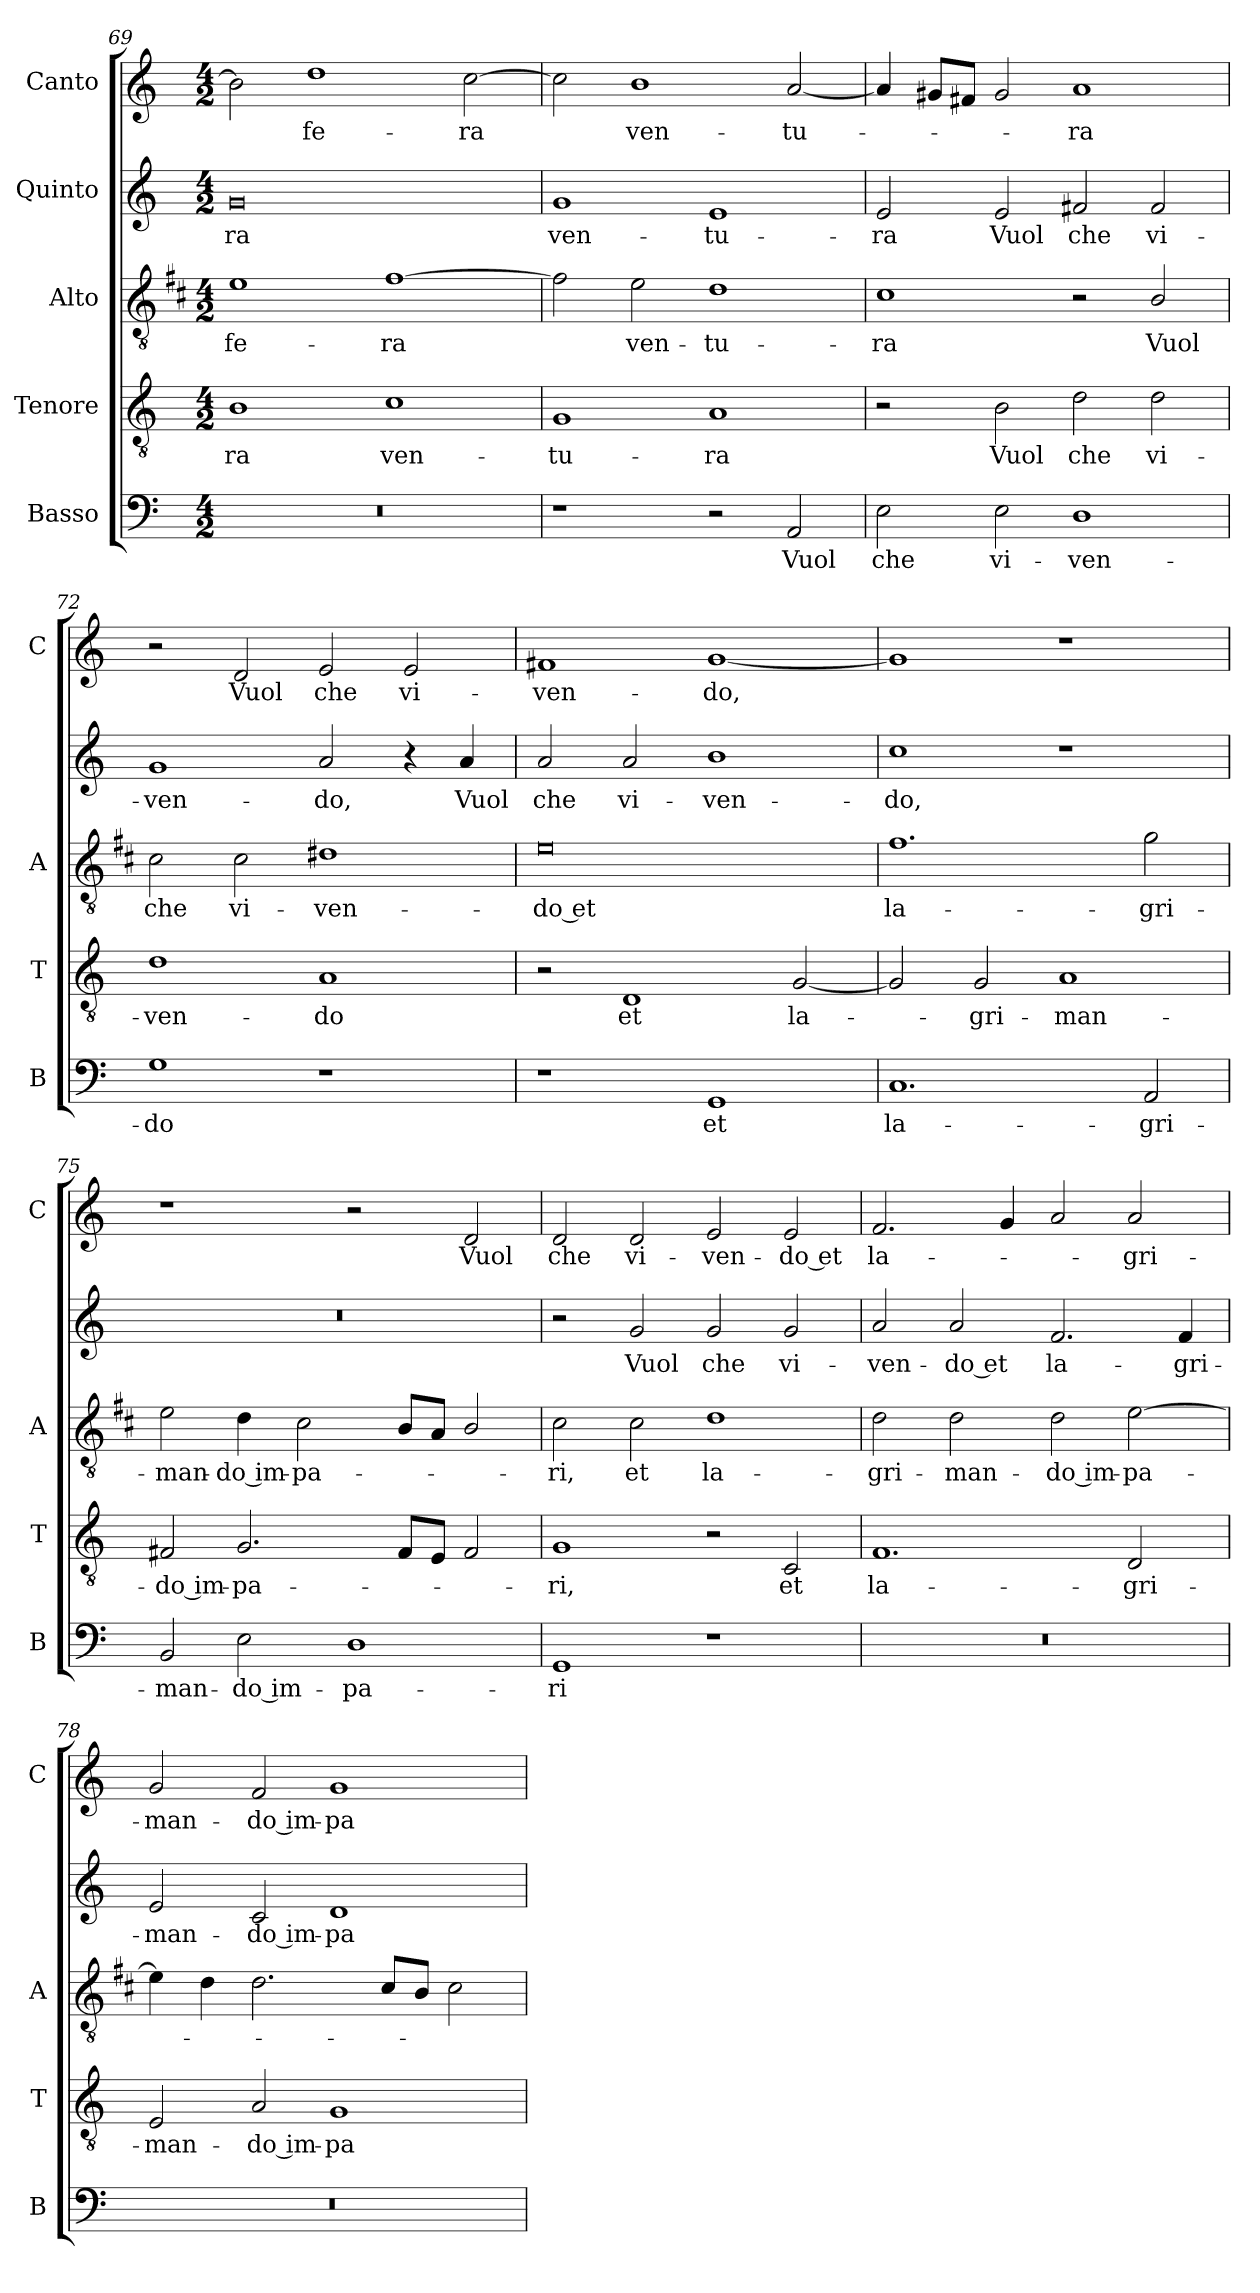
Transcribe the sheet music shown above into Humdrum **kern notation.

**kern	**text	**kern	**text	**kern	**text	**kern	**text	**kern	**text
*part5	*part5	*part4	*part4	*part3	*part3	*part2	*part2	*part1	*part1
*staff5	*staff5	*staff4	*staff4	*staff3	*staff3	*staff2	*staff2	*staff1	*staff1
*I"Basso	*	*I"Tenore	*	*I"Alto	*	*I"Quinto	*	*I"Canto	*
*I'B	*	*I'T	*	*I'A	*	*	*	*I'C	*
*clefF4	*	*clefGv2	*	*clefGv2	*	*clefG2	*	*clefG2	*
*	*	*	*	*ITrd1c2	*	*	*	*	*
*k[]	*	*k[]	*	*k[]	*	*k[]	*	*k[]	*
*C:	*	*C:	*	*C:	*	*C:	*	*C:	*
*M4/2	*	*M4/2	*	*M4/2	*	*M4/2	*	*M4/2	*
=69	=69	=69	=69	=69	=69	=69	=69	=69	=69
!	!	!	!LO:LY:b	!	!LO:LY:b	!	!LO:LY:b	!	!
0r	.	1B	-ra	1d	fe-	0g	-ra	2b\]	.
!	!	!	!	!	!	!	!	!	!LO:LY:b
.	.	.	.	.	.	.	.	1dd	fe-
!	!	!	!LO:LY:b	!	!LO:LY:b	!	!	!	!
.	.	1c	ven-	[1e	-ra	.	.	.	.
!	!	!	!	!	!	!	!	!	!LO:LY:b
.	.	.	.	.	.	.	.	[2cc\	-ra
!!LO:PB:g=z
=70	=70	=70	=70	=70	=70	=70	=70	=70	=70
!	!	!	!LO:LY:b	!	!	!	!LO:LY:b	!	!
1r	.	1G	-tu-	2e\]	.	1g	ven-	2cc\]	.
!	!	!	!	!	!LO:LY:b	!	!	!	!LO:LY:b
.	.	.	.	2d\	ven-	.	.	1b	ven-
!	!	!	!LO:LY:b	!	!LO:LY:b	!	!LO:LY:b	!	!
2r	.	1A	-ra	1c	-tu-	1e	-tu-	.	.
!	!LO:LY:b	!	!	!	!	!	!	!	!LO:LY:b
2AA/	Vuol	.	.	.	.	.	.	[2a/	-tu-
=71	=71	=71	=71	=71	=71	=71	=71	=71	=71
!	!LO:LY:b	!	!	!	!LO:LY:b	!	!LO:LY:b	!	!
2E\	che	2r	.	1B	-ra	2e/	-ra	4a/]	.
.	.	.	.	.	.	.	.	8g#X/L	.
.	.	.	.	.	.	.	.	8f#X/J	.
!	!LO:LY:b	!	!LO:LY:b	!	!	!	!LO:LY:b	!	!
2E\	vi-	2B\	Vuol	.	.	2e/	Vuol	2g#/	.
!	!LO:LY:b	!	!LO:LY:b	!	!	!	!LO:LY:b	!	!LO:LY:b
1D	-ven-	2d\	che	2r	.	2f#X/	che	1a	-ra
!	!	!	!LO:LY:b	!	!LO:LY:b	!	!LO:LY:b	!	!
.	.	2d\	vi-	2A/	Vuol	2f#/	vi-	.	.
=72	=72	=72	=72	=72	=72	=72	=72	=72	=72
!	!LO:LY:b	!	!LO:LY:b	!	!LO:LY:b	!	!LO:LY:b	!	!
1G	-do	1d	-ven-	2B\	che	1g	-ven-	2r	.
!	!	!	!	!	!LO:LY:b	!	!	!	!LO:LY:b
.	.	.	.	2B\	vi-	.	.	2d/	Vuol
!	!	!	!LO:LY:b	!	!LO:LY:b	!	!LO:LY:b	!	!LO:LY:b
1r	.	1A	-do	1c#X	-ven-	2a/	-do,	2e/	che
!	!	!	!	!	!	!	!	!	!LO:LY:b
.	.	.	.	.	.	4r	.	2e/	vi-
!	!	!	!	!	!	!	!LO:LY:b	!	!
.	.	.	.	.	.	4a/	Vuol	.	.
=73	=73	=73	=73	=73	=73	=73	=73	=73	=73
!	!	!	!	!	!LO:LY:b	!	!LO:LY:b	!	!LO:LY:b
1r	.	2r	.	0d	-do et	2a/	che	1f#X	-ven-
!	!	!	!LO:LY:b	!	!	!	!LO:LY:b	!	!
.	.	1D	et	.	.	2a/	vi-	.	.
!	!LO:LY:b	!	!	!	!	!	!LO:LY:b	!	!LO:LY:b
1GG	et	.	.	.	.	1b	-ven-	[1g	-do,
!	!	!	!LO:LY:b	!	!	!	!	!	!
.	.	[2G/	la-	.	.	.	.	.	.
=74	=74	=74	=74	=74	=74	=74	=74	=74	=74
!	!LO:LY:b	!	!	!	!LO:LY:b	!	!LO:LY:b	!	!
1.C	la-	2G/]	.	1.e	la-	1cc	-do,	1g]	.
!	!	!	!LO:LY:b	!	!	!	!	!	!
.	.	2G/	-gri-	.	.	.	.	.	.
!	!	!	!LO:LY:b	!	!	!	!	!	!
.	.	1A	-man-	.	.	1r	.	1r	.
!	!LO:LY:b	!	!	!	!LO:LY:b	!	!	!	!
2AA/	-gri-	.	.	2f\	-gri-	.	.	.	.
=75	=75	=75	=75	=75	=75	=75	=75	=75	=75
!	!LO:LY:b	!	!LO:LY:b	!	!LO:LY:b	!	!	!	!
2BB/	-man-	2F#X/	-do im-	2d\	-man-	0r	.	1r	.
!	!LO:LY:b	!	!LO:LY:b	!	!LO:LY:b	!	!	!	!
2E\	-do im-	2.G/	-pa-	4c\	-do im-	.	.	.	.
!	!	!	!	!	!LO:LY:b	!	!	!	!
.	.	.	.	2B\	-pa-	.	.	.	.
!	!LO:LY:b	!	!	!	!	!	!	!	!
1D	-pa-	.	.	.	.	.	.	2r	.
.	.	8F#/L	.	8A/L	.	.	.	.	.
.	.	8E/J	.	8G/J	.	.	.	.	.
!	!	!	!	!	!	!	!	!	!LO:LY:b
.	.	2F#/	.	2A/	.	.	.	2d/	Vuol
!!LO:LB:g=z
=76	=76	=76	=76	=76	=76	=76	=76	=76	=76
!	!LO:LY:b	!	!LO:LY:b	!	!LO:LY:b	!	!	!	!LO:LY:b
1GG	-ri	1G	-ri,	2B\	-ri,	2r	.	2d/	che
!	!	!	!	!	!LO:LY:b	!	!LO:LY:b	!	!LO:LY:b
.	.	.	.	2B\	et	2g/	Vuol	2d/	vi-
!	!	!	!	!	!LO:LY:b	!	!LO:LY:b	!	!LO:LY:b
1r	.	2r	.	1c	la-	2g/	che	2e/	-ven-
!	!	!	!LO:LY:b	!	!	!	!LO:LY:b	!	!LO:LY:b
.	.	2C/	et	.	.	2g/	vi-	2e/	-do et
=77	=77	=77	=77	=77	=77	=77	=77	=77	=77
!	!	!	!LO:LY:b	!	!LO:LY:b	!	!LO:LY:b	!	!LO:LY:b
0r	.	1.F	la-	2c\	-gri-	2a/	-ven-	2.f/	la-
!	!	!	!	!	!LO:LY:b	!	!LO:LY:b	!	!
.	.	.	.	2c\	-man-	2a/	-do et	.	.
.	.	.	.	.	.	.	.	4g/	.
!	!	!	!	!	!LO:LY:b	!	!LO:LY:b	!	!
.	.	.	.	2c\	-do im-	2.f/	la-	2a/	.
!	!	!	!LO:LY:b	!	!LO:LY:b	!	!	!	!LO:LY:b
.	.	2D/	-gri-	[2d\	-pa-	.	.	2a/	-gri-
!	!	!	!	!	!	!	!LO:LY:b	!	!
.	.	.	.	.	.	4f/	-gri-	.	.
=78	=78	=78	=78	=78	=78	=78	=78	=78	=78
!	!	!	!LO:LY:b	!	!	!	!LO:LY:b	!	!LO:LY:b
0r	.	2E/	-man-	4d\]	.	2e/	-man-	2g/	-man-
.	.	.	.	4c\	.	.	.	.	.
!	!	!	!LO:LY:b	!	!	!	!LO:LY:b	!	!LO:LY:b
.	.	2A/	-do im-	2.c\	.	2c/	-do im-	2f/	-do im-
!	!	!	!LO:LY:b	!	!	!	!LO:LY:b	!	!LO:LY:b
.	.	1G	-pa-	.	.	1d	-pa-	1g	-pa-
.	.	.	.	8B/L	.	.	.	.	.
.	.	.	.	8A/J	.	.	.	.	.
.	.	.	.	2B\	.	.	.	.	.
=	=	=	=	=	=	=	=	=	=
*-	*-	*-	*-	*-	*-	*-	*-	*-	*-
